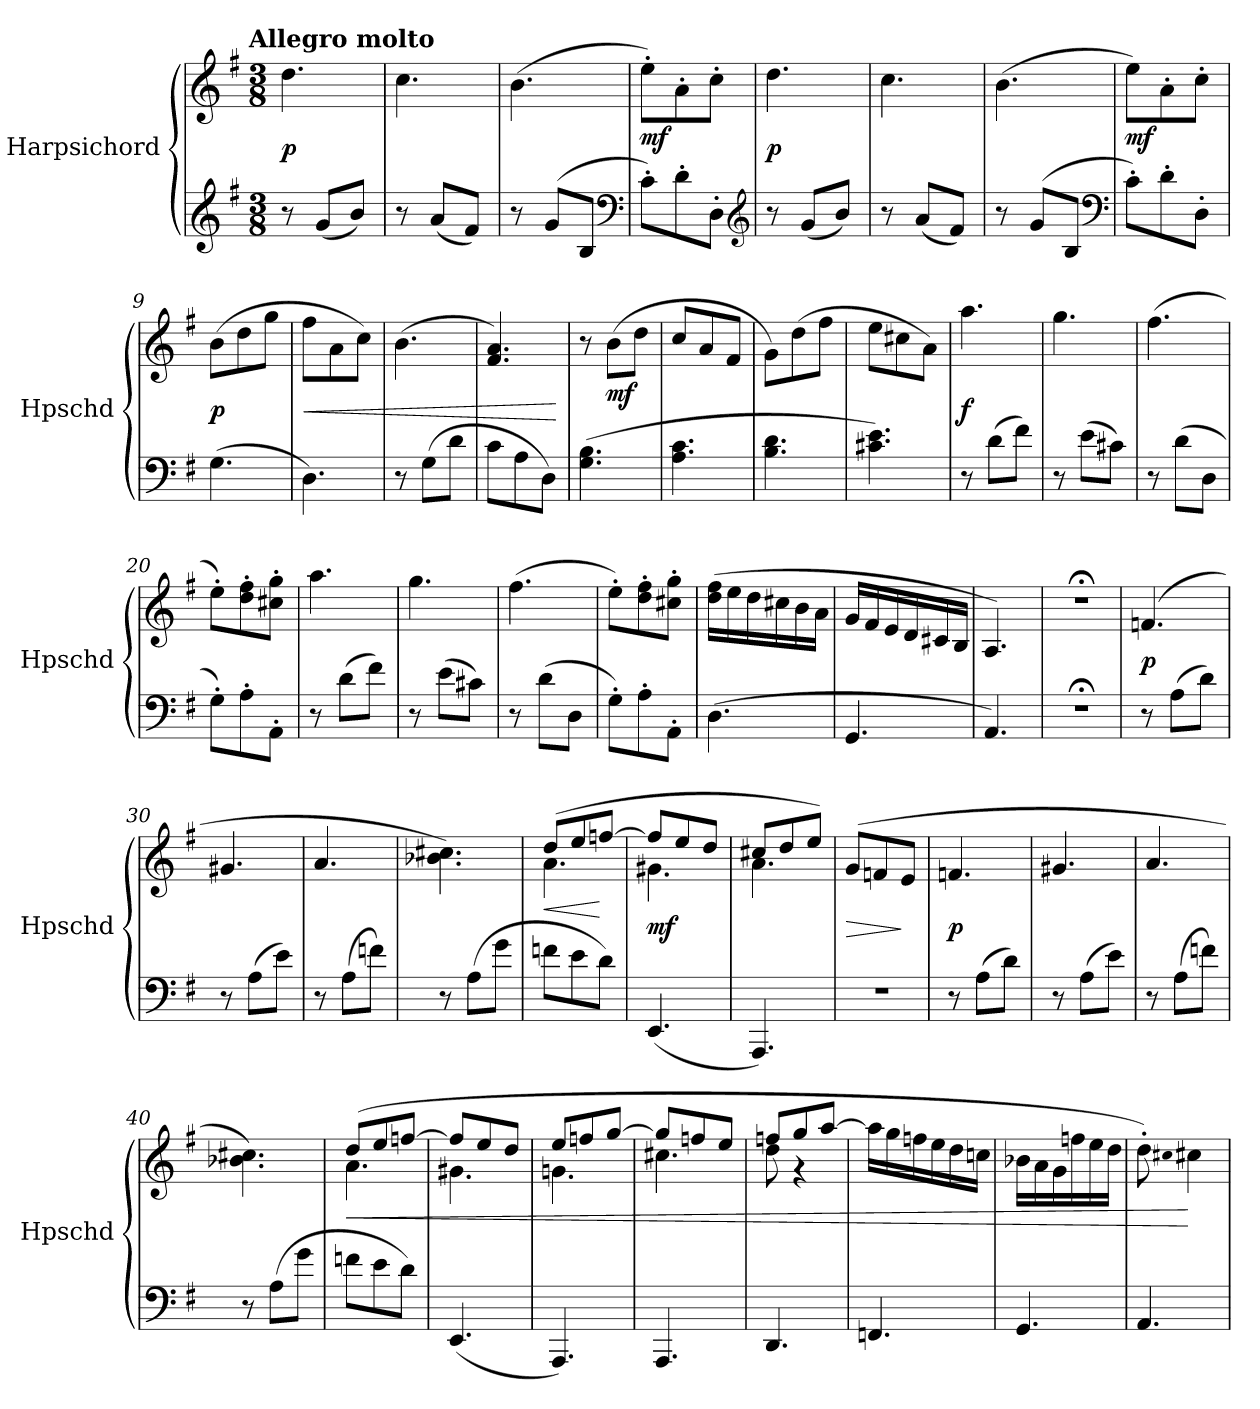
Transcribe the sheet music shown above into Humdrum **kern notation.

**kern	**kern	**dynam
*part1	*part1	*part1
*staff2	*staff1	*staff1/2
*I"Harpsichord	*	*
*I'Hpschd	*	*
*clefG2	*clefG2	*
*k[f#]	*k[f#]	*
*G:	*G:	*
!!LO:TX:omd:t=Allegro molto
*M3/8	*M3/8	*
*MM132	*MM132	*
=1	=1	=1
8r	4.dd\	p
(8g/L	.	.
8b/J)	.	.
=2	=2	=2
8r	4.cc\	.
(8a/L	.	.
8f#/J)	.	.
=3	=3	=3
8r	(4.b\	.
(8g/L	.	.
8B/J	.	.
*clefF4	*	*
=4	=4	=4
8c'\L)	8ee'\L)	mf
8d'\	8a'\	.
8D'\J	8cc'\J	.
*clefG2	*	*
=5	=5	=5
8r	4.dd\	p
(8g/L	.	.
8b/J)	.	.
=6	=6	=6
8r	4.cc\	.
(8a/L	.	.
8f#/J)	.	.
=7	=7	=7
8r	(4.b\	.
(8g/L	.	.
8B/J	.	.
*clefF4	*	*
=8	=8	=8
8c'\L)	8ee\L)	mf
8d'\	8a'\	.
8D'\J	8cc'\J	.
=9	=9	=9
(4.G\	(8b\L	p
.	8dd\	.
.	8gg\J	.
=10	=10	=10
4.D\)	8ff#\L	<
.	8a\	.
.	8cc\J)	.
=11	=11	=11
8r	(4.b\	.
(8G\L	.	.
8d\J	.	.
=12	=12	=12
8c\L	4.f#/ 4.a/)	.
8A\	.	.
8D\J)	.	.
.	.	[
=13	=13	=13
(4.G\ 4.B\	8r	.
.	(8b\L	mf
.	8dd\J	.
=14	=14	=14
4.A\ 4.c\	8cc/L	.
.	8a/	.
.	8f#/J	.
=15	=15	=15
4.B\ 4.d\	8g\L)	.
.	(8dd\	.
.	8ff#\J	.
=16	=16	=16
4.c#X\ 4.e\)	8ee\L	.
.	8cc#X\	.
.	8a\J)	.
=17	=17	=17
8r	4.aa\	f
(8d\L	.	.
8f#\J)	.	.
=18	=18	=18
8r	4.gg\	.
(8e\L	.	.
8c#X\J)	.	.
=19	=19	=19
8r	(4.ff#\	.
(8d\L	.	.
8D\J	.	.
=20	=20	=20
8G'\L)	8ee'\L)	.
8A'\	8dd'\ 8ff#'\	.
8AA'\J	8cc#X'\ 8gg'\J	.
=21	=21	=21
8r	4.aa\	.
(8d\L	.	.
8f#\J)	.	.
=22	=22	=22
8r	4.gg\	.
(8e\L	.	.
8c#X\J)	.	.
=23	=23	=23
8r	(4.ff#\	.
(8d\L	.	.
8D\J	.	.
=24	=24	=24
8G'\L)	8ee'\L)	.
8A'\	8dd'\ 8ff#'\	.
8AA'\J	8cc#X'\ 8gg'\J	.
=25	=25	=25
(4.D\	(16dd\ 16ff#\LL	.
.	16ee\	.
.	16dd\	.
.	16cc#X\	.
.	16b\	.
.	16a\JJ	.
=26	=26	=26
4.GG/	16g/LL	.
.	16f#/	.
.	16e/	.
.	16d/	.
.	16c#X/	.
.	16B/JJ	.
=27	=27	=27
4.AA/)	4.A/)	.
=28	=28	=28
4.r;<	4.r;<	.
=29	=29	=29
8r	(4.fn/	p
(8A\L	.	.
8d\J)	.	.
=30	=30	=30
8r	4.g#X/	.
(8A\L	.	.
8e\J)	.	.
=31	=31	=31
8r	4.a/	.
(8A\L	.	.
8fn\J)	.	.
=32	=32	=32
8r	4.b-X\ 4.cc#X\)	.
(8A\L	.	.
8g\J	.	.
=33	=33	=33
*	*^	*
8fn\L	(8dd/L	4.a\	<
8e\	8ee/	.	.
8d\J)	[8ffn/J	.	[
=34	=34	=34	=34
(4.EE/	8ffn/L]	4.g#X\	mf
.	8ee/	.	.
.	8dd/J	.	.
=35	=35	=35	=35
4.AAA/)	8cc#X/L	4.a\	.
.	8dd/	.	.
.	8ee/J)	.	.
*	*v	*v	*
=36	=36	=36
4.r	(8g/L	>
.	8fn/	.
.	8e/J	]
=37	=37	=37
8r	4.fn/	p
(8A\L	.	.
8d\J)	.	.
=38	=38	=38
8r	4.g#X/	.
(8A\L	.	.
8e\J)	.	.
=39	=39	=39
8r	4.a/	.
(8A\L	.	.
8fn\J)	.	.
=40	=40	=40
8r	4.b-X\ 4.cc#X\)	.
(8A\L	.	.
8g\J	.	.
=41	=41	=41
*	*^	*
8fn\L	(8dd/L	4.a\	<
8e\	8ee/	.	.
8d\J)	[8ffn/J	.	.
=42	=42	=42	=42
(4.EE/	8ffn/L]	4.g#X\	.
.	8ee/	.	.
.	8dd/J	.	.
=43	=43	=43	=43
4.AAA/)	8ee/L	4.gn\	.
.	8ffn/	.	.
.	[8gg/J	.	.
=44	=44	=44	=44
4.AAA/	8gg/L]	4.cc#X\	.
.	8ffn/	.	.
.	8ee/J	.	.
=45	=45	=45	=45
4.DD/	8ffn/L	8dd\	.
.	8gg/	4r	.
.	[8aa/J	.	.
*	*v	*v	*
=46	=46	=46
4.FFn/	16aa\LL]	.
.	16gg\	.
.	16ffn\	.
.	16ee\	.
.	16dd\	.
.	16ccn\JJ	.
=47	=47	=47
4.GG/	16b-X\LL	.
.	16a\	.
.	16g\	.
.	16ffn\	.
.	16ee\	.
.	16dd\JJ	.
=48	=48	=48
4.AA/	8dd'\)	.
.	qcc#X	.
.	4cc#X\	[
=	=	=
*-	*-	*-
